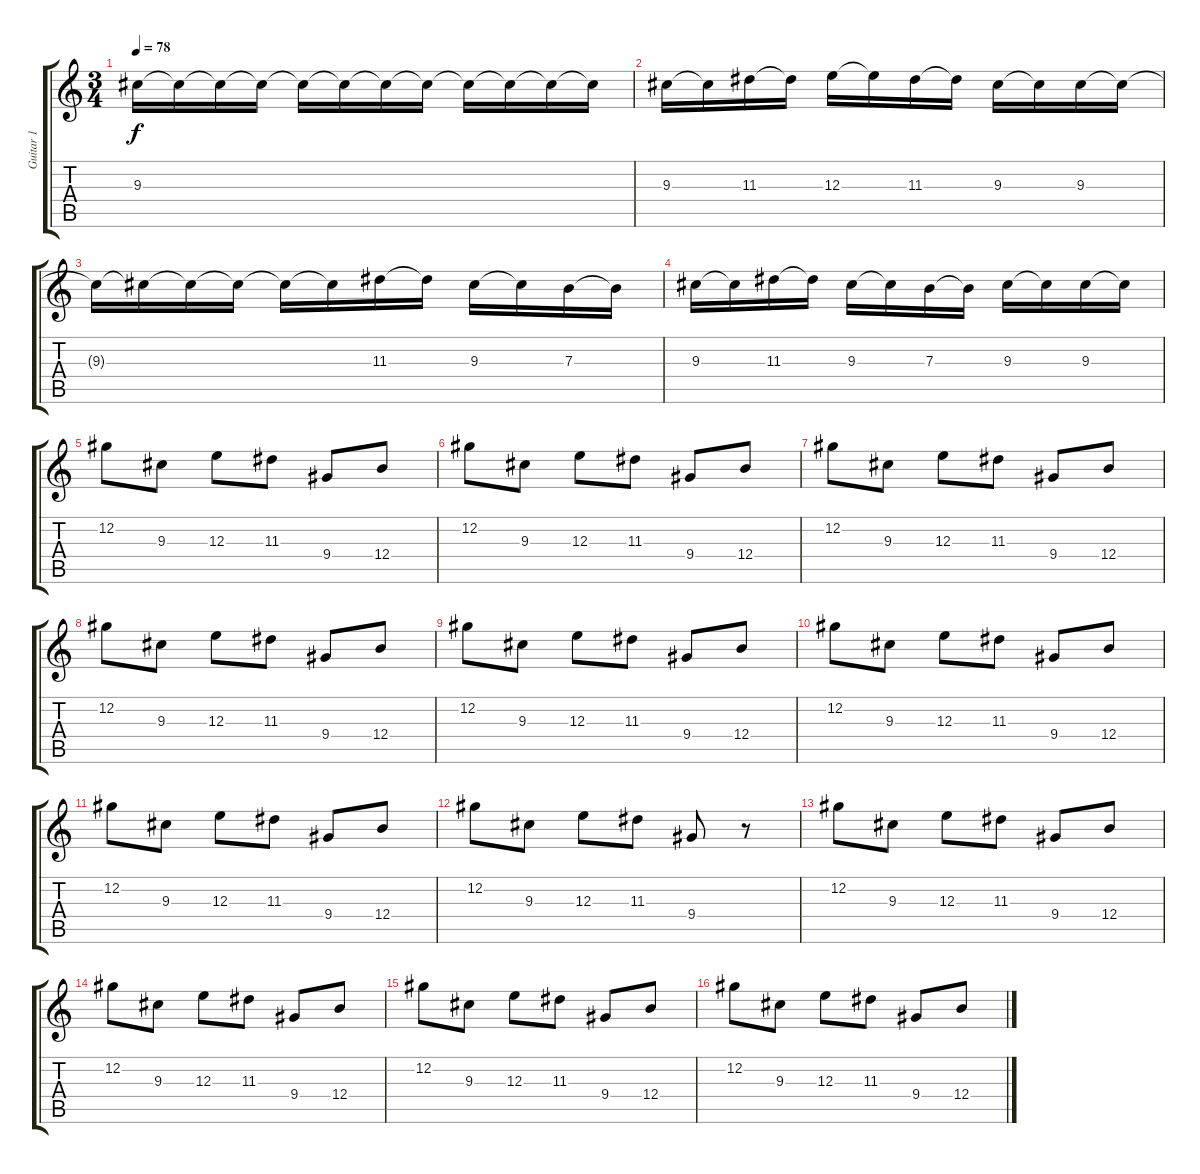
\track ("Guitar 1" "Guitar 1") {instrument distortionguitar}
\staff {score tabs}
\tuning (Db4 Ab3 E3 B2 Gb2 Db2) {hide}
\ts (3 4)
\tempo 78
\clef g2
\ks c
9.3.16{dy f} 9.3{t}.16 9.3{t}.16 9.3{t}.16 9.3{t}.16 9.3{t}.16 9.3{t}.16 9.3{t}.16 9.3{t}.16 9.3{t}.16 9.3{t}.16 9.3{t}.16 |
9.3.16 9.3{t}.16 11.3.16 11.3{t}.16 12.3.16 12.3{t}.16 11.3.16 11.3{t}.16 9.3.16 9.3{t}.16 9.3.16 9.3{t}.16 |
9.3{t}.16 9.3{t}.16 9.3{t}.16 9.3{t}.16 9.3{t}.16 9.3{t}.16 11.3.16 11.3{t}.16 9.3.16 9.3{t}.16 7.3.16 7.3{t}.16 |
9.3.16 9.3{t}.16 11.3.16 11.3{t}.16 9.3.16 9.3{t}.16 7.3.16 7.3{t}.16 9.3.16 9.3{t}.16 9.3.16 9.3{t}.16 |
12.2.8 9.3.8 12.3.8 11.3.8 9.4.8 12.4.8 |
12.2.8 9.3.8 12.3.8 11.3.8 9.4.8 12.4.8 |
12.2.8 9.3.8 12.3.8 11.3.8 9.4.8 12.4.8 |
12.2.8 9.3.8 12.3.8 11.3.8 9.4.8 12.4.8 |
12.2.8 9.3.8 12.3.8 11.3.8 9.4.8 12.4.8 |
12.2.8 9.3.8 12.3.8 11.3.8 9.4.8 12.4.8 |
12.2.8 9.3.8 12.3.8 11.3.8 9.4.8 12.4.8 |
12.2.8 9.3.8 12.3.8 11.3.8 9.4.8 r.8 |
12.2.8 9.3.8 12.3.8 11.3.8 9.4.8 12.4.8 |
12.2.8 9.3.8 12.3.8 11.3.8 9.4.8 12.4.8 |
12.2.8 9.3.8 12.3.8 11.3.8 9.4.8 12.4.8 |
12.2.8 9.3.8 12.3.8 11.3.8 9.4.8 12.4.8
